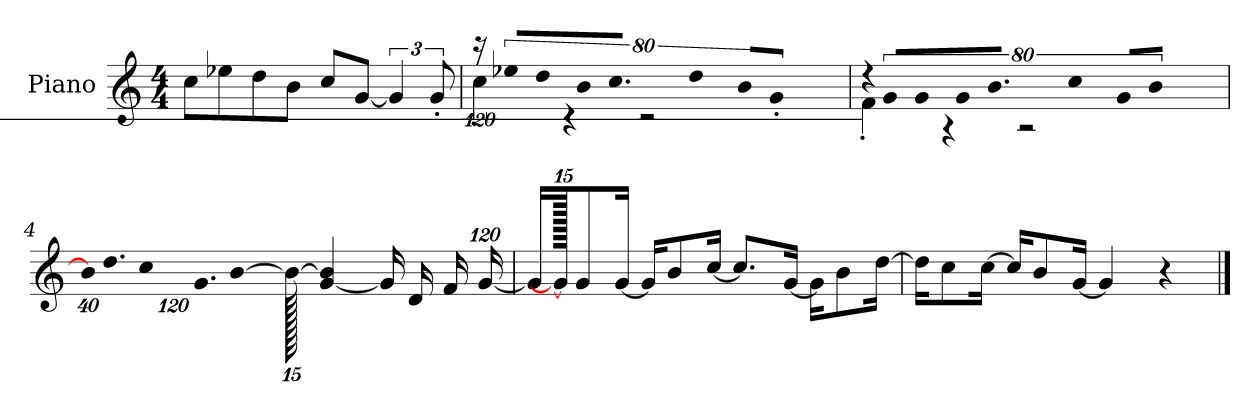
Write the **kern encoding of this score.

**kern
*part1
*staff1
*I"Piano
*I'P-no
*clefG2
*k[]
*M4/4
*MM90
=1
8cc\L
8ee-X\
8dd\
8b\J
8cc/L
[8g/J
6g/]
12g'/
=2
!LO:N:vis=16
*^
1920%107r	4cc'\
!LO:N:vis=8	!
640%71ee-X/L	.
!LO:N:vis=8	!
640%71dd/	.
.	4r
!LO:N:vis=8	!
640%71b/	.
9.cc/J	.
.	2r
!LO:N:vis=4	!
1920%427dd/	.
!LO:N:vis=8	!
640%71b/L	.
!LO:N:vis=8	!
640%71g'/J	.
1920ryy	.
=3	=3
!LO:N:vis=16	!
1920%107r	4f'\
!LO:N:vis=8	!
640%71g/L	.
!LO:N:vis=8	!
640%71g/	.
.	4r
!LO:N:vis=8	!
640%71g/	.
9.b/J	.
.	2r
!LO:N:vis=4	!
1920%427cc/	.
!LO:N:vis=8	!
640%71g/L	.
!LO:N:vis=8	!
[640%71b/J	.
1920ryy	.
*v	*v
=4
*Xbrackettup
!LO:N:vis=32
640%23b\KLL]
!LO:N:vis=16.
960%103dd\J
!LO:N:vis=8
960%137cc\
!LO:N:vis=16.
960%103g\L
[384%41b\J
1920b\_
[4g/ 4b/]
16g/LL]
16d/
16f/
[1920%119g/JJ
!!LO:LB:g=z
=5
16g/KL]
1920g/_
8g/
[16g/Jk
16g/KL]
8b/
[16cc/Jk
8.cc/L]
[16g/Jk
16g\KL]
8b\
[16dd\Jk
=6
16dd\KL]
8cc\
[16cc\Jk
16cc/KL]
8b/
[16g/Jk
4g/]
4r
==
*-
